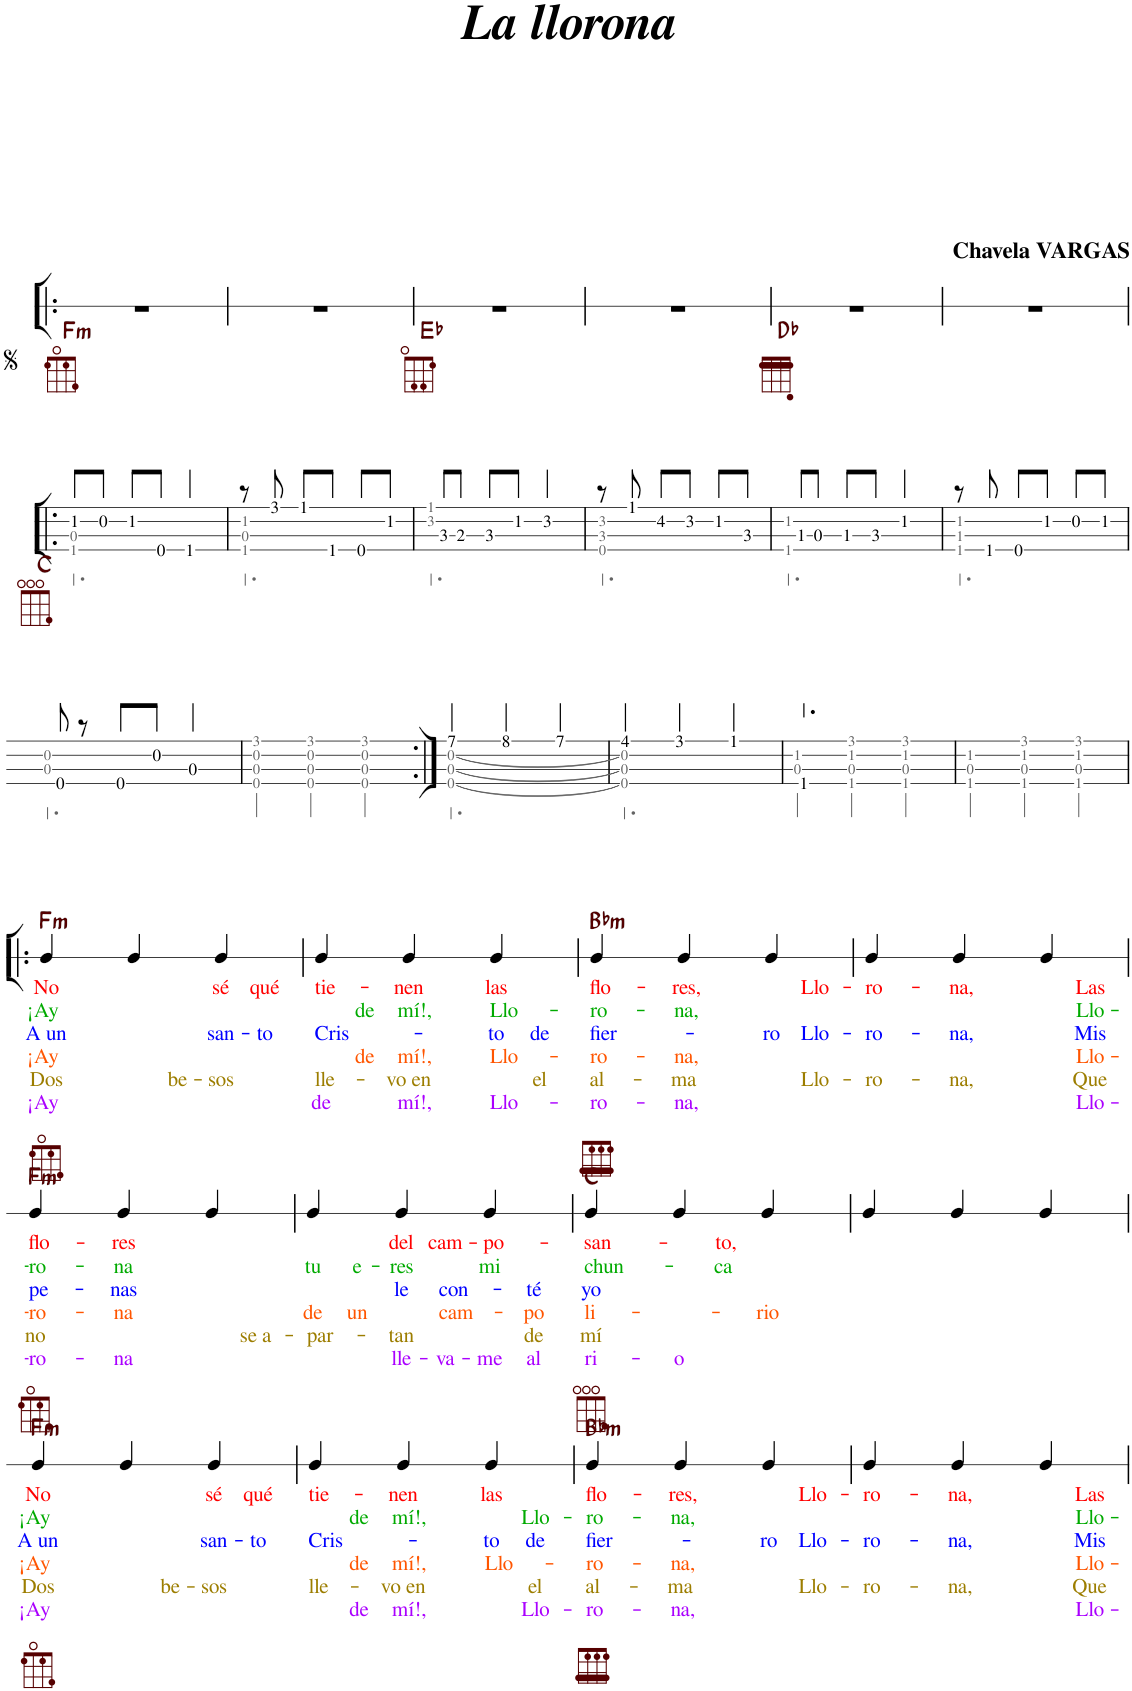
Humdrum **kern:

**kern	**kern	**kern	**harte	**kern	**text	**text	**text	**text	**text	**text	**harte
*part4	*part3	*part2	*part2	*part1	*part1	*part1	*part1	*part1	*part1	*part1	*part1
*staff4	*staff3	*staff2	*	*staff1	*staff1	*staff1	*staff1	*staff1	*staff1	*staff1	*
*I"Flûte	*I"Ukulélé [Tablature]	*I"Ukulélé [Tablature]	*	*I"Claves	*	*	*	*	*	*	*
*I'Fl	*	*	*	*	*	*	*	*	*	*	*
*stria5	*stria4	*stria4	*	*stria1	*	*	*	*	*	*	*
*clefG2	*	*	*	*clefX	*	*	*	*	*	*	*
*k[b-e-a-d-]	*k[b-e-]	*k[b-e-]	*	*k[]	*	*	*	*	*	*	*
*M3/4	*M3/4	*M3/4	*	*M3/4	*	*	*	*	*	*	*
=1!|:	=1!|:	=1!|:	=1!|:	=1!|:	=1!|:	=1!|:	=1!|:	=1!|:	=1!|:	=1!|:	=1!|:
*	*	*^	*	*	*	*	*	*	*	*	*
!	!	!	!	!LO:H:kt=m	!	!	!	!	!	!	!	!
2.r	2.r	8f/L	2.a-!i\ 2.c!i\	F:min	2.r	.	.	.	.	.	.	.
.	.	8en/J	.	.	.	.	.	.	.	.	.	.
.	.	8f/L	.	.	.	.	.	.	.	.	.	.
.	.	8g/J	.	.	.	.	.	.	.	.	.	.
.	.	4a-/	.	.	.	.	.	.	.	.	.	.
=2	=2	=2	=2	=2	=2	=2	=2	=2	=2	=2	=2	=2
2.r	2.r	8r	2.a-!i\ 2.c!i\ 2.f!i\	.	2.r	.	.	.	.	.	.	.
.	.	8cc/	.	.	.	.	.	.	.	.	.	.
.	.	8b-/L	.	.	.	.	.	.	.	.	.	.
.	.	8a-/J	.	.	.	.	.	.	.	.	.	.
.	.	8g/L	.	.	.	.	.	.	.	.	.	.
.	.	8f/J	.	.	.	.	.	.	.	.	.	.
=3	=3	=3	=3	=3	=3	=3	=3	=3	=3	=3	=3	=3
2.r	2.r	8e-/L	2.g!i\ 2.b-!i\	Eb:maj	2.r	.	.	.	.	.	.	.
.	.	8dn/J	.	.	.	.	.	.	.	.	.	.
.	.	8e-/L	.	.	.	.	.	.	.	.	.	.
.	.	8f/J	.	.	.	.	.	.	.	.	.	.
.	.	4g/	.	.	.	.	.	.	.	.	.	.
=4	=4	=4	=4	=4	=4	=4	=4	=4	=4	=4	=4	=4
2.r	2.r	8r	2.g!i\ 2.e-!i\ 2.g!i\	.	2.r	.	.	.	.	.	.	.
.	.	8b-/	.	.	.	.	.	.	.	.	.	.
.	.	8a-/L	.	.	.	.	.	.	.	.	.	.
.	.	8g/J	.	.	.	.	.	.	.	.	.	.
.	.	8f/L	.	.	.	.	.	.	.	.	.	.
.	.	8e-/J	.	.	.	.	.	.	.	.	.	.
=5	=5	=5	=5	=5	=5	=5	=5	=5	=5	=5	=5	=5
2.r	2.r	8d-/L	2.a-!i\ 2.f!i\	Db:maj	2.r	.	.	.	.	.	.	.
.	.	8c/J	.	.	.	.	.	.	.	.	.	.
.	.	8d-/L	.	.	.	.	.	.	.	.	.	.
.	.	8e-/J	.	.	.	.	.	.	.	.	.	.
.	.	4f/	.	.	.	.	.	.	.	.	.	.
=6	=6	=6	=6	=6	=6	=6	=6	=6	=6	=6	=6	=6
2.r	2.r	8r	2.a-!i\ 2.d-!i\ 2.f!i\	.	2.r	.	.	.	.	.	.	.
.	.	8g#/	.	.	.	.	.	.	.	.	.	.
.	.	8g/L	.	.	.	.	.	.	.	.	.	.
.	.	8f/J	.	.	.	.	.	.	.	.	.	.
.	.	8en/L	.	.	.	.	.	.	.	.	.	.
.	.	8f/J	.	.	.	.	.	.	.	.	.	.
!!LO:LB:g=z
=7	=7	=7	=7	=7	=7	=7	=7	=7	=7	=7	=7	=7
2.r	2.r	8g/	2.c!i\ 2.e!i\	C:maj	2.r	.	.	.	.	.	.	.
.	.	8r	.	.	.	.	.	.	.	.	.	.
.	.	8g/L	.	.	.	.	.	.	.	.	.	.
.	.	8en/J	.	.	.	.	.	.	.	.	.	.
.	.	4c/	.	.	.	.	.	.	.	.	.	.
=8	=8	=8	=8	=8	=8	=8	=8	=8	=8	=8	=8	=8
2.r	2.r	2.ryy	4g!i\ 4c!i\ 4e!i\ 4cc!i\	.	2.r	.	.	.	.	.	.	.
.	.	.	4g!i\ 4c!i\ 4e!i\ 4cc!i\	.	.	.	.	.	.	.	.	.
.	.	.	4g!i\ 4c!i\ 4e!i\ 4cc!i\	.	.	.	.	.	.	.	.	.
=9:|!	=9:|!	=9:|!	=9:|!	=9:|!	=9:|!	=9:|!	=9:|!	=9:|!	=9:|!	=9:|!	=9:|!	=9:|!
2.r	2.r	4een/	[2.g!i\ [2.c!i\ [2.e!i\	.	2.r	.	.	.	.	.	.	.
.	.	4ff/	.	.	.	.	.	.	.	.	.	.
.	.	4ee/	.	.	.	.	.	.	.	.	.	.
=10	=10	=10	=10	=10	=10	=10	=10	=10	=10	=10	=10	=10
2.r	2.r	4dd-/	2.c!i\] 2.e!i\] 2.g!i\]	.	2.r	.	.	.	.	.	.	.
.	.	4cc/	.	.	.	.	.	.	.	.	.	.
.	.	4b-/	.	.	.	.	.	.	.	.	.	.
=11	=11	=11	=11	=11	=11	=11	=11	=11	=11	=11	=11	=11
2.r	2.r	2.a-/	4c!i\ 4f!i\	.	2.r	.	.	.	.	.	.	.
.	.	.	4a-!i\ 4c!i\ 4f!i\ 4cc!i\	.	.	.	.	.	.	.	.	.
.	.	.	4a-!i\ 4c!i\ 4f!i\ 4cc!i\	.	.	.	.	.	.	.	.	.
=12	=12	=12	=12	=12	=12	=12	=12	=12	=12	=12	=12	=12
2.r	2.r	2.ryy	4a-!i\ 4c!i\ 4f!i\	.	2.r	.	.	.	.	.	.	.
.	.	.	4a-!i\ 4c!i\ 4f!i\ 4cc!i\	.	.	.	.	.	.	.	.	.
.	.	.	4a-!i\ 4c!i\ 4f!i\ 4cc!i\	.	.	.	.	.	.	.	.	.
!!LO:LB:g=z
=13!|:	=13!|:	=13!|:	=13!|:	=13!|:	=13!|:	=13!|:	=13!|:	=13!|:	=13!|:	=13!|:	=13!|:	=13!|:
*	*	*	*	*	*^	*	*	*	*	*	*	*
!	!	!	!	!	!	!	!LO:LY:b:color=#FF0000	!LO:LY:b:color=#00AA00	!LO:LY:b:color=#0000FF	!LO:LY:b:color=#FF5500	!LO:LY:b:color=#9C7D00	!LO:LY:b:color=#AA00FF	!LO:H:kt=m
*	*	*v	*v	*	*	*	*	*	*	*	*	*	*
2cc	4a- 4c 4f	2.r	.	4Re/	8ReL	No	¡Ay	A un	¡Ay	Dos	¡Ay	F:min
.	.	.	.	.	8ReJ	.	.	.	.	.	.	.
.	[4a- 4c 4f 4cc	.	.	4Re/	8ReL	.	.	.	.	.	.	.
!	!	!	!	!	!	!	!	!	!	!LO:LY:b:color=#9C7D00	!	!
.	.	.	.	.	8ReJ	.	.	.	.	be-	.	.
!	!	!	!	!	!	!LO:LY:b:color=#FF0000	!	!LO:LY:b:color=#0000FF	!	!LO:LY:b:color=#9C7D00	!	!
8cc\L	4a-] 4c 4f 4cc	.	.	4Re/	8ReL	sé	.	san-	.	-sos	.	.
!	!	!	!	!	!	!LO:LY:b:color=#FF0000	!	!LO:LY:b:color=#0000FF	!	!	!	!
8cc\J	.	.	.	.	8ReJ	qué	.	-to	.	.	.	.
=14	=14	=14	=14	=14	=14	=14	=14	=14	=14	=14	=14	=14
!	!	!	!	!	!	!LO:LY:b:color=#FF0000	!	!LO:LY:b:color=#0000FF	!	!LO:LY:b:color=#9C7D00	!LO:LY:b:color=#AA00FF	!
4cc	4a- 4c 4f	2.r	.	4Re/	8ReL	tie-	.	Cris-	.	lle-	de	.
!	!	!	!	!	!	!	!LO:LY:b:color=#00AA00	!	!LO:LY:b:color=#FF5500	!	!	!
.	.	.	.	.	8ReJ	.	de	.	de	.	.	.
!	!	!	!	!	!	!LO:LY:b:color=#FF0000	!LO:LY:b:color=#00AA00	!	!LO:LY:b:color=#FF5500	!LO:LY:b:color=#9C7D00	!LO:LY:b:color=#AA00FF	!
4cc	[4a- 4c 4f 4cc	.	.	4Re/	8ReL	-nen	mí!,	.	mí!,	-vo en	mí!,	.
.	.	.	.	.	8ReJ	.	.	.	.	.	.	.
!	!	!	!	!	!	!LO:LY:b:color=#FF0000	!LO:LY:b:color=#00AA00	!LO:LY:b:color=#0000FF	!LO:LY:b:color=#FF5500	!	!LO:LY:b:color=#AA00FF	!
4cc	4a-] 4c 4f 4cc	.	.	4Re/	8ReL	las	Llo-	-to	Llo-	.	Llo-	.
!	!	!	!	!	!	!	!	!LO:LY:b:color=#0000FF	!	!LO:LY:b:color=#9C7D00	!	!
.	.	.	.	.	8ReJ	.	.	de	.	el	.	.
=15	=15	=15	=15	=15	=15	=15	=15	=15	=15	=15	=15	=15
!	!	!	!	!	!	!LO:LY:b:color=#FF0000	!LO:LY:b:color=#00AA00	!LO:LY:b:color=#0000FF	!LO:LY:b:color=#FF5500	!LO:LY:b:color=#9C7D00	!LO:LY:b:color=#AA00FF	!LO:H:kt=m
4ee-	4b- 4c# 4f	2.r	.	4Re/	8ReL	flo-	-ro-	fier-	-ro-	al-	-ro-	Bb:min
.	.	.	.	.	8ReJ	.	.	.	.	.	.	.
!	!	!	!	!	!	!LO:LY:b:color=#FF0000	!LO:LY:b:color=#00AA00	!	!LO:LY:b:color=#FF5500	!LO:LY:b:color=#9C7D00	!LO:LY:b:color=#AA00FF	!
8dd-	[4b- 4c# 4f 4b-	.	.	4Re/	8ReL	-res,	-na,	.	-na,	-ma	-na,	.
8r	.	.	.	.	8ReJ	.	.	.	.	.	.	.
!	!	!	!	!	!	!	!	!LO:LY:b:color=#0000FF	!	!	!	!
8r	4b-] 4c# 4f 4b-	.	.	4Re/	8ReL	.	.	-ro	.	.	.	.
!	!	!	!	!	!	!LO:LY:b:color=#FF0000	!	!LO:LY:b:color=#0000FF	!	!LO:LY:b:color=#9C7D00	!	!
8cc	.	.	.	.	8ReJ	Llo-	.	Llo-	.	Llo-	.	.
=16	=16	=16	=16	=16	=16	=16	=16	=16	=16	=16	=16	=16
!	!	!	!	!	!	!LO:LY:b:color=#FF0000	!	!LO:LY:b:color=#0000FF	!	!LO:LY:b:color=#9C7D00	!	!
4ee-	4b- 4c# 4f	2.r	.	4Re/	8ReL	-ro-	.	-ro-	.	-ro-	.	.
.	.	.	.	.	8ReJ	.	.	.	.	.	.	.
!	!	!	!	!	!	!LO:LY:b:color=#FF0000	!	!LO:LY:b:color=#0000FF	!	!LO:LY:b:color=#9C7D00	!	!
8dd-	[4b- 4c# 4f 4b-	.	.	4Re/	8ReL	-na,	.	-na,	.	-na,	.	.
8r	.	.	.	.	8ReJ	.	.	.	.	.	.	.
8r	4b-] 4c# 4f 4b-	.	.	4Re/	8ReL	.	.	.	.	.	.	.
!	!	!	!	!	!	!LO:LY:b:color=#FF0000	!LO:LY:b:color=#00AA00	!LO:LY:b:color=#0000FF	!LO:LY:b:color=#FF5500	!LO:LY:b:color=#9C7D00	!LO:LY:b:color=#AA00FF	!
8cc	.	.	.	.	8ReJ	Las	Llo-	Mis	Llo-	Que	Llo-	.
!!LO:LB:g=z	!!
=17	=17	=17	=17	=17	=17	=17	=17	=17	=17	=17	=17	=17
!	!	!	!	!	!	!LO:LY:b:color=#FF0000	!LO:LY:b:color=#00AA00	!LO:LY:b:color=#0000FF	!LO:LY:b:color=#FF5500	!LO:LY:b:color=#9C7D00	!LO:LY:b:color=#AA00FF	!LO:H:kt=m
4cc	4a- 4c 4f	2.r	.	4Re/	8ReL	flo-	-ro-	pe-	-ro-	no	ro-	F:min
.	.	.	.	.	8ReJ	.	.	.	.	.	.	.
!	!	!	!	!	!	!LO:LY:b:color=#FF0000	!LO:LY:b:color=#00AA00	!LO:LY:b:color=#0000FF	!LO:LY:b:color=#FF5500	!	!LO:LY:b:color=#AA00FF	!
4cc	[4a- 4c 4f 4cc	.	.	4Re/	8ReL	-res	-na	-nas	-na	.	-na	.
.	.	.	.	.	8ReJ	.	.	.	.	.	.	.
4r	4a-] 4c 4f 4cc	.	.	4Re/	8ReL	.	.	.	.	.	.	.
!	!	!	!	!	!	!	!	!	!	!LO:LY:b:color=#9C7D00	!	!
.	.	.	.	.	8ReJ	.	.	.	.	se a-	.	.
=18	=18	=18	=18	=18	=18	=18	=18	=18	=18	=18	=18	=18
!	!	!	!	!	!	!	!LO:LY:b:color=#00AA00	!	!LO:LY:b:color=#FF5500	!LO:LY:b:color=#9C7D00	!	!
4r	4a- 4c 4f	2.r	.	4Re/	8ReL	.	tu	.	de	-par-	.	.
!	!	!	!	!	!	!	!LO:LY:b:color=#00AA00	!	!LO:LY:b:color=#FF5500	!	!	!
.	.	.	.	.	8ReJ	.	e-	.	un	.	.	.
!	!	!	!	!	!	!LO:LY:b:color=#FF0000	!LO:LY:b:color=#00AA00	!LO:LY:b:color=#0000FF	!	!LO:LY:b:color=#9C7D00	!LO:LY:b:color=#AA00FF	!
8cc\L	[4a- 4c 4f 4cc	.	.	4Re/	8ReL	del	-res	le	.	-tan	lle-	.
!	!	!	!	!	!	!LO:LY:b:color=#FF0000	!	!LO:LY:b:color=#0000FF	!LO:LY:b:color=#FF5500	!	!LO:LY:b:color=#AA00FF	!
8cc\J	.	.	.	.	8ReJ	cam-	.	con-	cam-	.	-va-	.
!	!	!	!	!	!	!LO:LY:b:color=#FF0000	!LO:LY:b:color=#00AA00	!	!	!	!LO:LY:b:color=#AA00FF	!
4cc	4a-] 4c 4f 4cc	.	.	4Re/	8ReL	-po-	mi	.	.	.	-me	.
!	!	!	!	!	!	!	!	!LO:LY:b:color=#0000FF	!LO:LY:b:color=#FF5500	!LO:LY:b:color=#9C7D00	!LO:LY:b:color=#AA00FF	!
.	.	.	.	.	8ReJ	.	.	-té	-po	de	al	.
=19	=19	=19	=19	=19	=19	=19	=19	=19	=19	=19	=19	=19
!	!	!	!	!	!	!LO:LY:b:color=#FF0000	!LO:LY:b:color=#00AA00	!LO:LY:b:color=#0000FF	!LO:LY:b:color=#FF5500	!LO:LY:b:color=#9C7D00	!LO:LY:b:color=#AA00FF	!
4.cc	4g 4c 4f-	2.r	.	4Re/	8ReL	-san-	chun-	yo	li-	mí	ri-	C:maj
.	.	.	.	.	8ReJ	.	.	.	.	.	.	.
!	!	!	!	!	!	!	!	!	!	!	!LO:LY:b:color=#AA00FF	!
.	[4g 4c 4f- 4cc	.	.	4Re/	8ReL	.	.	.	.	.	-o	.
!	!	!	!	!	!	!LO:LY:b:color=#FF0000	!LO:LY:b:color=#00AA00	!	!	!	!	!
8b-	.	.	.	.	8ReJ	-to,	-ca	.	.	.	.	.
!	!	!	!	!	!	!	!	!	!LO:LY:b:color=#FF5500	!	!	!
4r	4g] 4c 4f- 4cc	.	.	4Re/	8ReL	.	.	.	-rio	.	.	.
.	.	.	.	.	8ReJ	.	.	.	.	.	.	.
=20	=20	=20	=20	=20	=20	=20	=20	=20	=20	=20	=20	=20
2.r	4g 4c 4f-	2.r	.	4Re/	8ReL	.	.	.	.	.	.	.
.	.	.	.	.	8ReJ	.	.	.	.	.	.	.
.	[4g 4c 4f- 4cc	.	.	4Re/	8ReL	.	.	.	.	.	.	.
.	.	.	.	.	8ReJ	.	.	.	.	.	.	.
.	4g] 4c 4f- 4cc	.	.	4Re/	8ReL	.	.	.	.	.	.	.
.	.	.	.	.	8ReJ	.	.	.	.	.	.	.
!!LO:LB:g=z	!!
=21	=21	=21	=21	=21	=21	=21	=21	=21	=21	=21	=21	=21
!	!	!	!	!	!	!LO:LY:b:color=#FF0000	!LO:LY:b:color=#00AA00	!LO:LY:b:color=#0000FF	!LO:LY:b:color=#FF5500	!LO:LY:b:color=#9C7D00	!LO:LY:b:color=#AA00FF	!LO:H:kt=m
2cc	4a- 4c 4f	2.r	.	4Re/	8ReL	No	¡Ay	A un	¡Ay	Dos	¡Ay	F:min
.	.	.	.	.	8ReJ	.	.	.	.	.	.	.
.	[4a- 4c 4f 4cc	.	.	4Re/	8ReL	.	.	.	.	.	.	.
!	!	!	!	!	!	!	!	!	!	!LO:LY:b:color=#9C7D00	!	!
.	.	.	.	.	8ReJ	.	.	.	.	be-	.	.
!	!	!	!	!	!	!LO:LY:b:color=#FF0000	!	!LO:LY:b:color=#0000FF	!	!LO:LY:b:color=#9C7D00	!	!
8cc\L	4a-] 4c 4f 4cc	.	.	4Re/	8ReL	sé	.	san-	.	-sos	.	.
!	!	!	!	!	!	!LO:LY:b:color=#FF0000	!	!LO:LY:b:color=#0000FF	!	!	!	!
8cc\J	.	.	.	.	8ReJ	qué	.	-to	.	.	.	.
=22	=22	=22	=22	=22	=22	=22	=22	=22	=22	=22	=22	=22
!	!	!	!	!	!	!LO:LY:b:color=#FF0000	!	!LO:LY:b:color=#0000FF	!	!LO:LY:b:color=#9C7D00	!	!
4cc	4a- 4c 4f	2.r	.	4Re/	8ReL	tie-	.	Cris-	.	lle-	.	.
!	!	!	!	!	!	!	!LO:LY:b:color=#00AA00	!	!LO:LY:b:color=#FF5500	!	!LO:LY:b:color=#AA00FF	!
.	.	.	.	.	8ReJ	.	de	.	de	.	de	.
!	!	!	!	!	!	!LO:LY:b:color=#FF0000	!LO:LY:b:color=#00AA00	!	!LO:LY:b:color=#FF5500	!LO:LY:b:color=#9C7D00	!LO:LY:b:color=#AA00FF	!
4cc	[4a- 4c 4f 4cc	.	.	4Re/	8ReL	-nen	mí!,	.	mí!,	-vo en	mí!,	.
.	.	.	.	.	8ReJ	.	.	.	.	.	.	.
!	!	!	!	!	!	!LO:LY:b:color=#FF0000	!	!LO:LY:b:color=#0000FF	!LO:LY:b:color=#FF5500	!	!	!
4cc	4a-] 4c 4f 4cc	.	.	4Re/	8ReL	las	.	-to	Llo-	.	.	.
!	!	!	!	!	!	!	!LO:LY:b:color=#00AA00	!LO:LY:b:color=#0000FF	!	!LO:LY:b:color=#9C7D00	!LO:LY:b:color=#AA00FF	!
.	.	.	.	.	8ReJ	.	Llo-	de	.	el	Llo-	.
=23	=23	=23	=23	=23	=23	=23	=23	=23	=23	=23	=23	=23
!	!	!	!	!	!	!LO:LY:b:color=#FF0000	!LO:LY:b:color=#00AA00	!LO:LY:b:color=#0000FF	!LO:LY:b:color=#FF5500	!LO:LY:b:color=#9C7D00	!LO:LY:b:color=#AA00FF	!LO:H:kt=m
4ee-	4b- 4c# 4f	2.r	.	4Re/	8ReL	flo-	-ro-	fier-	-ro-	al-	-ro-	Bb:min
.	.	.	.	.	8ReJ	.	.	.	.	.	.	.
!	!	!	!	!	!	!LO:LY:b:color=#FF0000	!LO:LY:b:color=#00AA00	!	!LO:LY:b:color=#FF5500	!LO:LY:b:color=#9C7D00	!LO:LY:b:color=#AA00FF	!
8dd-	[4b- 4c# 4f 4b-	.	.	4Re/	8ReL	-res,	-na,	.	-na,	-ma	-na,	.
8r	.	.	.	.	8ReJ	.	.	.	.	.	.	.
!	!	!	!	!	!	!	!	!LO:LY:b:color=#0000FF	!	!	!	!
8r	4b-] 4c# 4f 4b-	.	.	4Re/	8ReL	.	.	-ro	.	.	.	.
!	!	!	!	!	!	!LO:LY:b:color=#FF0000	!	!LO:LY:b:color=#0000FF	!	!LO:LY:b:color=#9C7D00	!	!
8cc	.	.	.	.	8ReJ	Llo-	.	Llo-	.	Llo-	.	.
=24	=24	=24	=24	=24	=24	=24	=24	=24	=24	=24	=24	=24
!	!	!	!	!	!	!LO:LY:b:color=#FF0000	!	!LO:LY:b:color=#0000FF	!	!LO:LY:b:color=#9C7D00	!	!
4ee-	4b- 4c# 4f	2.r	.	4Re/	8ReL	-ro-	.	-ro-	.	-ro-	.	.
.	.	.	.	.	8ReJ	.	.	.	.	.	.	.
!	!	!	!	!	!	!LO:LY:b:color=#FF0000	!	!LO:LY:b:color=#0000FF	!	!LO:LY:b:color=#9C7D00	!	!
8dd-	[4b- 4c# 4f 4b-	.	.	4Re/	8ReL	-na,	.	-na,	.	-na,	.	.
8r	.	.	.	.	8ReJ	.	.	.	.	.	.	.
8r	4b-] 4c# 4f 4b-	.	.	4Re/	8ReL	.	.	.	.	.	.	.
!	!	!	!	!	!	!LO:LY:b:color=#FF0000	!LO:LY:b:color=#00AA00	!LO:LY:b:color=#0000FF	!LO:LY:b:color=#FF5500	!LO:LY:b:color=#9C7D00	!LO:LY:b:color=#AA00FF	!
8cc	.	.	.	.	8ReJ	Las	Llo-	Mis	Llo-	Que	Llo-	.
*	*	*	*	*v	*v	*	*	*	*	*	*	*
=	=	=	=	=	=	=	=	=	=	=	=
*-	*-	*-	*-	*-	*-	*-	*-	*-	*-	*-	*-
